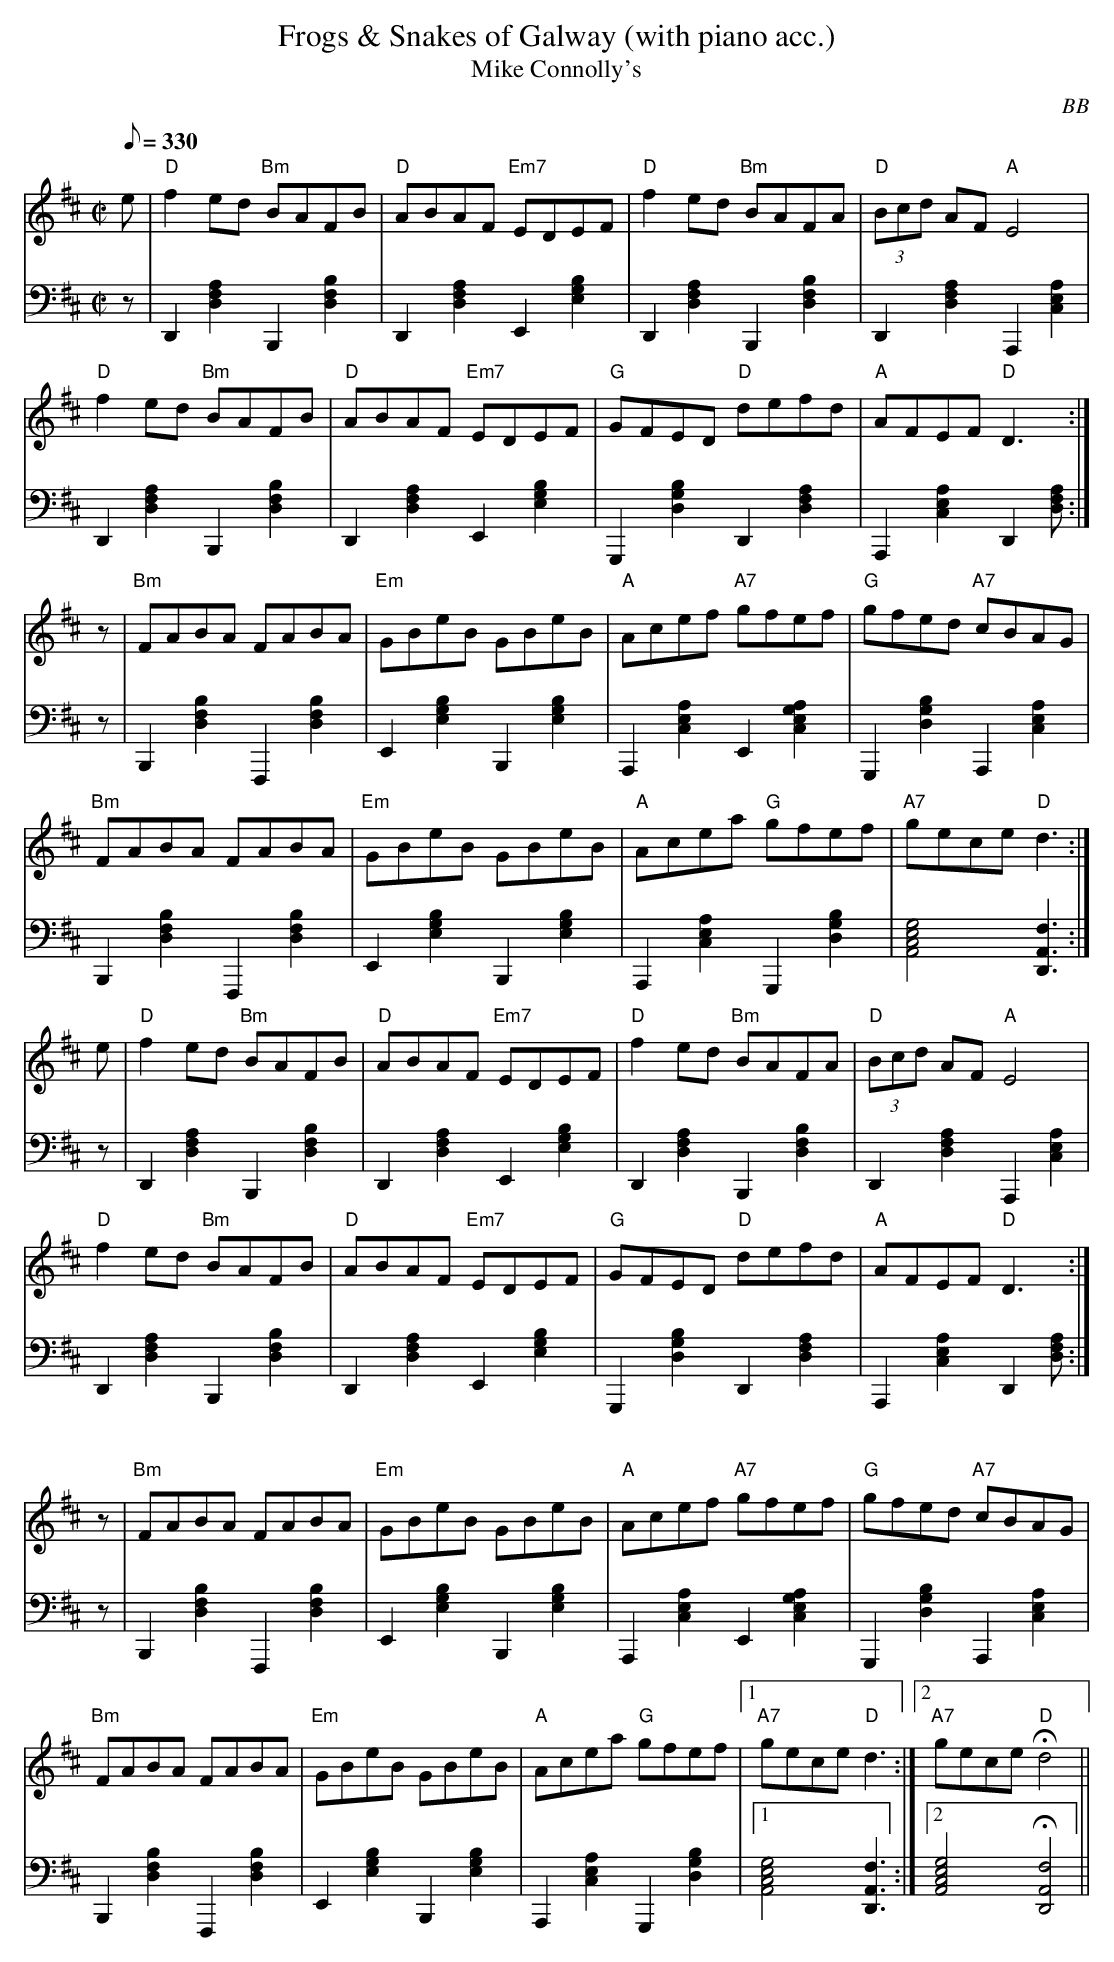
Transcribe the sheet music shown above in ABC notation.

X:1
T: Frogs & Snakes of Galway (with piano acc.)
T: Mike Connolly's
C: BB
Q: 1/8=330
L: 1/8
M: C|
V: 1 program 1 40 %fiddle
V: 2 volume=70 clef=bass m=D program 1 00
K: D
[V:1] e|"D"f2 ed "Bm"BAFB|"D"ABAF "Em7"EDEF|"D"f2 ed "Bm"BAFA|"D"(3Bcd AF "A"E4|
[V:2] z|D,2[D2A2F2]B,,2[B2D2F2]|D,2[D2A2F2]E,2[E2B2G2] |D,2[D2A2F2]B,,2[B2D2F2]|\
D,2[D2A2F2]A,,2[A2E2C2]|
[V:1] "D"f2 ed "Bm"BAFB|"D"ABAF "Em7"EDEF|"G"GFED "D"defd|"A"AFEF "D"D3 :|
[V:2] D,2[D2A2F2]B,,2[B2D2F2]|D,2[D2A2F2]E,2[E2B2G2] |G,,2[G2D2B2]D,2[D2A2F2]|\
A,,2[A2E2C2]D,2[AFD]:|
[V:1] z|"Bm"FABA FABA|"Em"GBeB GBeB|"A"Acef "A7"gfef|"G"gfed "A7"cBAG|
[V:2] z|B,,2[F2B2D2]F,,2[F2D2B2]|E,2[E2B2G2]B,,2[E2B2G2]|A,,2[A2E2C2]E,2[E2C2A2G2]|\
G,,2[G2D2B2]A,,2[A2E2C2]|
[V:1] "Bm"FABA FABA|"Em"GBeB GBeB|"A"Acea "G"gfef|"A7"gece "D"d3 :|
[V:2] B,,2[F2B2D2]F,,2[F2D2B2]|E,2[E2B2G2]B,,2[E2B2G2]|A,,2[A2E2C2] G,,2[G2D2B2]|\
[A,4G4E4C4][D,3A,3F3]:|
[V:1] e|"D"f2 ed "Bm"BAFB|"D"ABAF "Em7"EDEF|"D"f2 ed "Bm"BAFA|"D"(3Bcd AF "A"E4|
[V:2] z|D,2[D2A2F2]B,,2[B2D2F2]|D,2[D2A2F2]E,2[E2B2G2] |D,2[D2A2F2]B,,2[B2D2F2]|\
D,2[D2A2F2]A,,2[A2E2C2]|
[V:1] "D"f2 ed "Bm"BAFB|"D"ABAF "Em7"EDEF|"G"GFED "D"defd|"A"AFEF "D"D3 :|
[V:2] D,2[D2A2F2]B,,2[B2D2F2]|D,2[D2A2F2]E,2[E2B2G2] |G,,2[G2D2B2]D,2[D2A2F2]|\
A,,2[A2E2C2]D,2[AFD]:|
[V:1] z|"Bm"FABA FABA|"Em"GBeB GBeB|"A"Acef "A7"gfef|"G"gfed "A7"cBAG|
[V:2] z|B,,2[F2B2D2]F,,2[F2D2B2]|E,2[E2B2G2]B,,2[E2B2G2]|A,,2[A2E2C2]E,2[E2C2A2G2]|\
G,,2[G2D2B2]A,,2[A2E2C2]|
[V:1] "Bm"FABA FABA|"Em"GBeB GBeB|"A"Acea "G"gfef|1 "A7"gece "D"d3 :|2 "A7"gece "D"Hd4||
[V:2] B,,2[F2B2D2]F,,2[F2D2B2]|E,2[E2B2G2]B,,2[E2B2G2]|A,,2[A2E2C2]G,,2[G2D2B2]|1\
[A,4G4E4C4][D,3A,3F3]:|2 [A,4G4E4C4]H[D,4A,4F4]||
